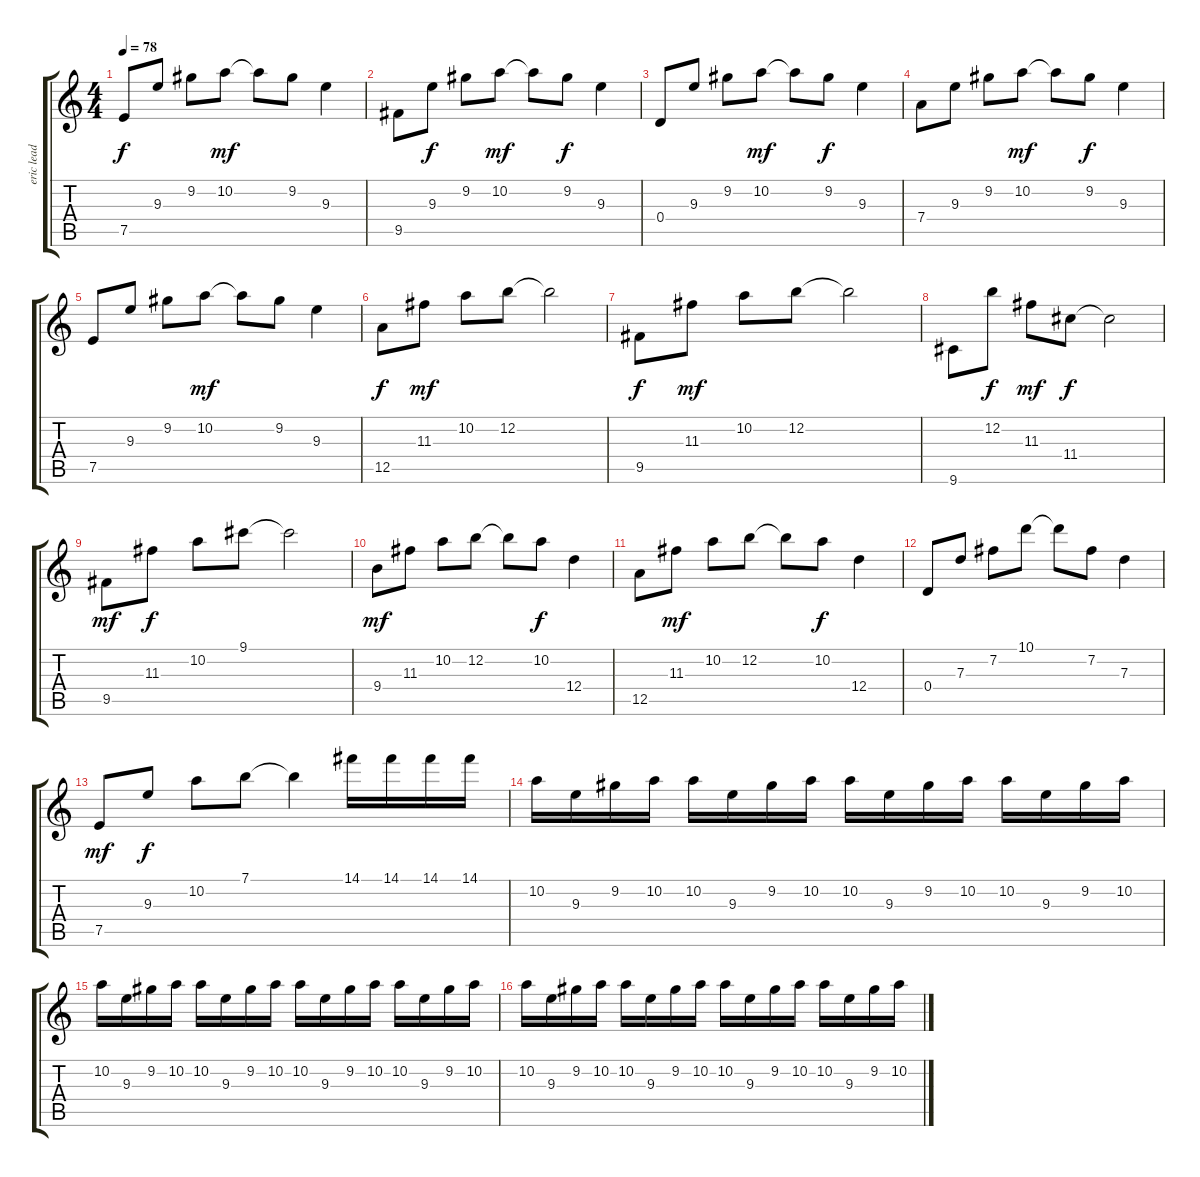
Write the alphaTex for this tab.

\track ("eric lead" "eric lead") {instrument overdrivenguitar}
\staff {score tabs}
\tuning (E4 B3 G3 D3 A2 E2) {hide}
\ts (4 4)
\tempo 78
\clef g2
\ks c
7.5.8{dy f} 9.3.8 9.2.8 10.2.8{dy mf} 10.2{t}.8 9.2.8 9.3.4 |
9.5.8 9.3.8{dy f} 9.2.8 10.2.8{dy mf} 10.2{t}.8 9.2.8{dy f} 9.3.4 |
0.4.8 9.3.8 9.2.8 10.2.8{dy mf} 10.2{t}.8 9.2.8{dy f} 9.3.4 |
7.4.8 9.3.8 9.2.8 10.2.8{dy mf} 10.2{t}.8 9.2.8{dy f} 9.3.4 |
7.5.8 9.3.8 9.2.8 10.2.8{dy mf} 10.2{t}.8 9.2.8 9.3.4 |
12.5.8{dy f} 11.3.8{dy mf} 10.2.8 12.2.8 12.2{t}.2 |
9.5.8{dy f} 11.3.8{dy mf} 10.2.8 12.2.8 12.2{t}.2 |
9.6.8 12.2.8{dy f} 11.3.8{dy mf} 11.4.8{dy f} 11.4{t}.2 |
9.5.8{dy mf} 11.3.8{dy f} 10.2.8 9.1.8 9.1{t}.2 |
9.4.8{dy mf} 11.3.8 10.2.8 12.2.8 12.2{t}.8 10.2.8{dy f} 12.4.4 |
12.5.8 11.3.8{dy mf} 10.2.8 12.2.8 12.2{t}.8 10.2.8{dy f} 12.4.4 |
0.4.8 7.3.8 7.2.8 10.1.8 10.1{t}.8 7.2.8 7.3.4 |
7.5.8{dy mf} 9.3.8{dy f} 10.2.8 7.1.8 7.1{t}.4 14.1.16{instrument overdrivenguitar} 14.1.16 14.1.16 14.1.16 |
10.2.16 9.3.16 9.2.16 10.2.16 10.2.16 9.3.16 9.2.16 10.2.16 10.2.16 9.3.16 9.2.16 10.2.16 10.2.16 9.3.16 9.2.16 10.2.16 |
10.2.16 9.3.16 9.2.16 10.2.16 10.2.16 9.3.16 9.2.16 10.2.16 10.2.16 9.3.16 9.2.16 10.2.16 10.2.16 9.3.16 9.2.16 10.2.16 |
10.2.16 9.3.16 9.2.16 10.2.16 10.2.16 9.3.16 9.2.16 10.2.16 10.2.16 9.3.16 9.2.16 10.2.16 10.2.16 9.3.16 9.2.16 10.2.16
